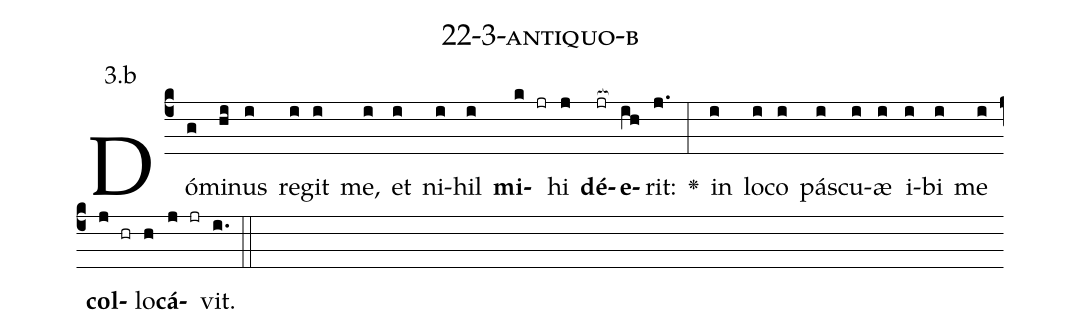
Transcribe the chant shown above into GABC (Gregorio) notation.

name: 22-3-antiquo-b;
annotation: 3.b;
%%
(c4)Dó(g)mi(hi)nus(i) re(i)git(i) me,(i) et(i) ni(i)hil(i) <b>mi</b>(k jr)hi(j) <b>dé</b>(jr[ocb:1{])<b>e</b>(ih[ocb:0}])rit:(j.) <v>\greheightstar</v>(:) in(i) lo(i)co(i) pás(i)cu(i)æ(i) i(i)bi(i) me(i) <b>col</b>(j hr)lo(h)<b>cá</b>(j jr)vit.(i.) (::)


%E(i) u(i) o(j) u(h) a(j) e.(i.) (::)
